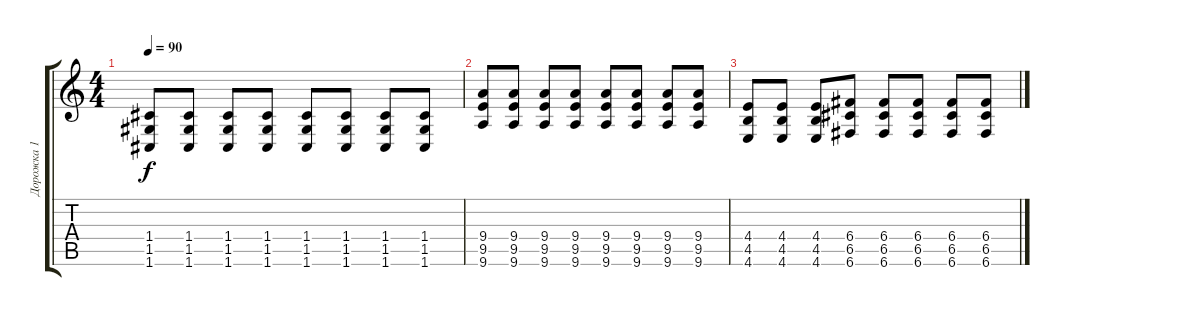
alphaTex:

\track ("Дорожка 1" "Дорожка 1") {instrument distortionguitar}
\staff {score tabs}
\tuning (D4 A3 F3 C3 G2 C2) {hide}
\ts (4 4)
\tempo 90
\clef g2
\ks c
(1.4 1.5 1.6).8{dy f} (1.4 1.5 1.6).8 (1.4 1.5 1.6).8 (1.4 1.5 1.6).8 (1.4 1.5 1.6).8 (1.4 1.5 1.6).8 (1.4 1.5 1.6).8 (1.4 1.5 1.6).8 |
(9.4 9.5 9.6).8 (9.4 9.5 9.6).8 (9.4 9.5 9.6).8 (9.4 9.5 9.6).8 (9.4 9.5 9.6).8 (9.4 9.5 9.6).8 (9.4 9.5 9.6).8 (9.4 9.5 9.6).8 |
(4.4 4.5 4.6).8 (4.4 4.5 4.6).8 (4.4 4.5 4.6).8 (6.4 6.5 6.6).8 (6.4 6.5 6.6).8 (6.4 6.5 6.6).8 (6.4 6.5 6.6).8 (6.4 6.5 6.6).8
